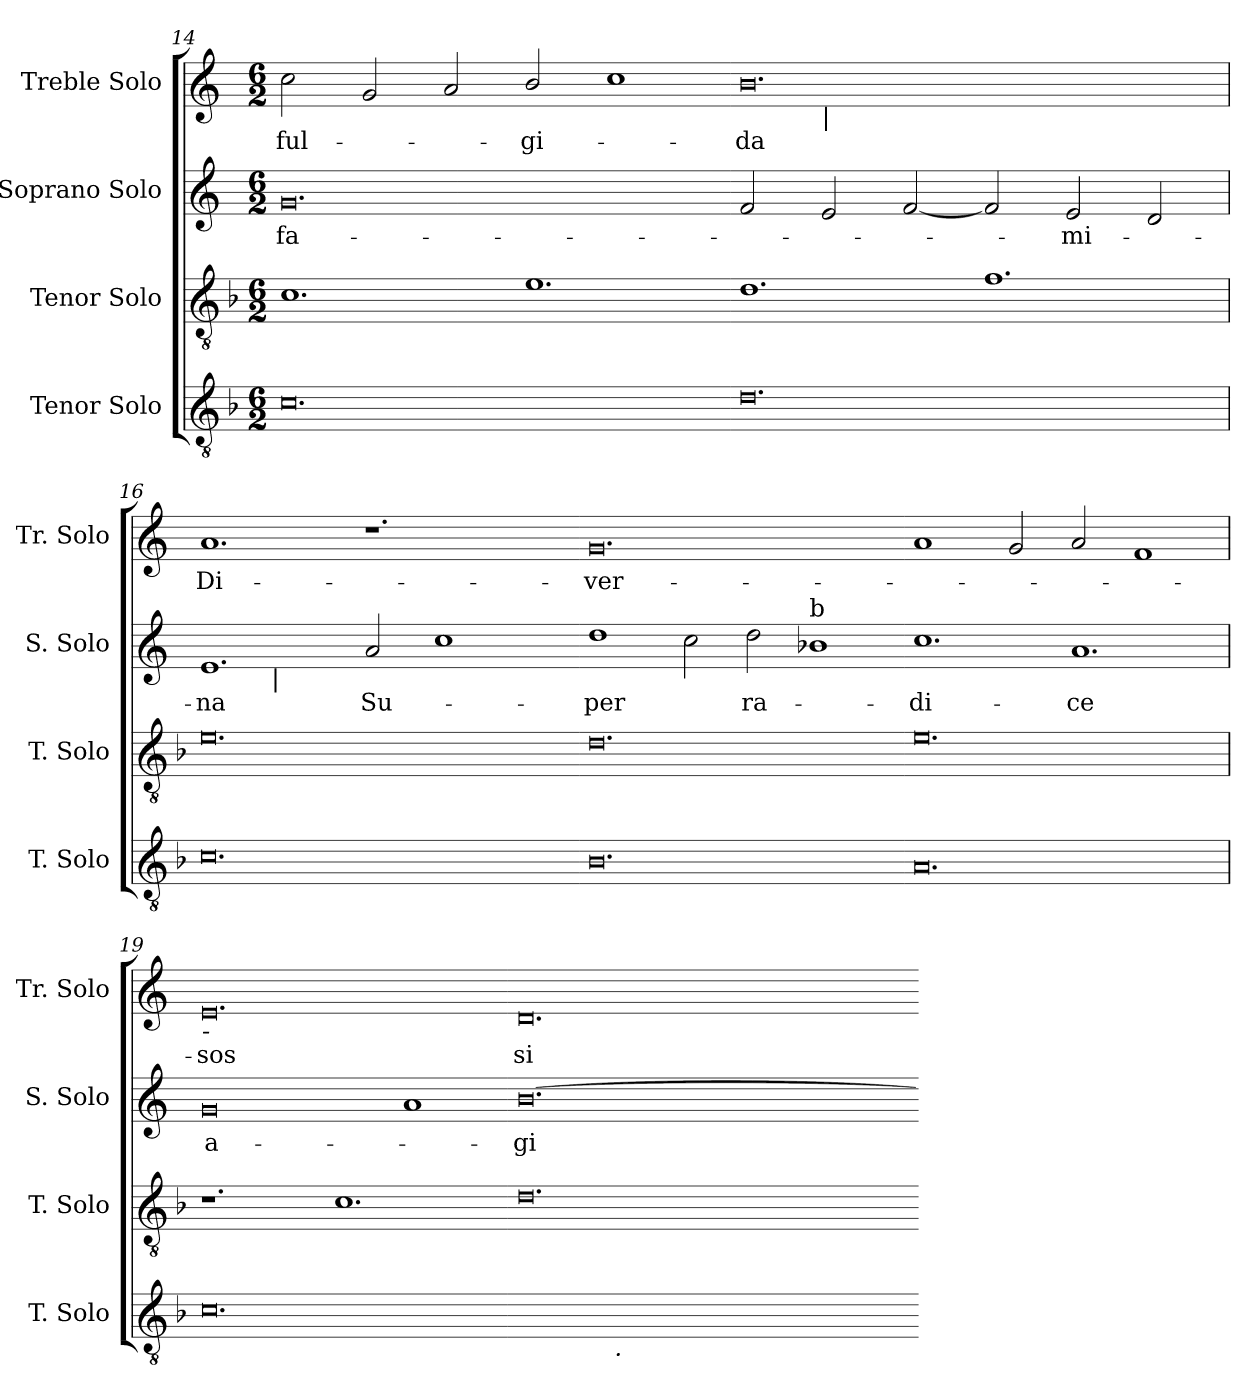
**kern	**kern	**kern	**text	**kern	**text
*part4	*part3	*part2	*part2	*part1	*part1
*staff4	*staff3	*staff2	*staff2	*staff1	*staff1
*I"Tenor Solo	*I"Tenor Solo	*I"Soprano Solo	*	*I"Treble Solo	*
*I'T. Solo	*I'T. Solo	*I'S. Solo	*	*I'Tr. Solo	*
*clefGv2	*clefGv2	*clefG2	*	*clefG2	*
*ITrd7c12	*ITrd7c12	*	*	*	*
*k[b-]	*k[b-]	*k[]	*	*k[]	*
*F:	*F:	*C:	*	*C:	*
*M6/2	*M6/2	*M6/2	*	*M6/2	*
=14	=14	=14	=14	=14	=14
!	!	!	!LO:LY:b:color=#000000	!	!
!	!	!	!	!	!LO:LY:b:color=#000000
0.Ci	1.Ci	0.gi	-fa-	2cci\	-ful-
.	.	.	.	2gi/	.
.	.	.	.	2ai/	.
!	!	!	!	!	!LO:LY:b:color=#000000
.	1.Ei	.	.	2bi/	-gi-
.	.	.	.	1cci	.
=15-	=15-	=15-	=15-	=15-	=15-
!	!	!	!	!	!LO:LY:b:color=#000000
*	*	*	*	*^	*
0.Di	1.Di	2fi/	.	0.bi	2ryy	-da
!	!	!	!	!	!LO:TX:b:i:t=|	!
.	.	2ei/	.	.	1ryy	.
.	.	[<2fi/	.	.	.	.
.	1.Fi	2fi/]	.	.	1.ryy	.
!	!	!	!LO:LY:b:color=#000000	!	!	!
.	.	2ei/	-mi-	.	.	.
.	.	2di/	.	.	.	.
*	*	*	*	*v	*v	*
=16	=16	=16	=16	=16	=16
*	*	*	*	*^	*
!	!	!	!LO:LY:b:color=#000000	!	!	!
*	*	*	*	*v	*v	*
*	*	*	*	*^	*
!	!	!	!	!	!	!LO:LY:b:color=#000000
*	*	*^	*	*v	*v	*
0.Ci	0.Ei	1.ei	2ryy	-na	1.ai	Di-
.	.	.	64ryy	.	.	.
!	!	!	!LO:TX:b:i:t=|	!	!	!
.	.	.	1ryy	.	.	.
!	!	!	!	!LO:LY:b:color=#000000	!	!
.	.	2ai/	.	Su-	1.r	.
.	.	.	1ryy	.	.	.
.	.	1cci	.	.	.	.
.	.	.	4ryy	.	.	.
.	.	.	8...ryy	.	.	.
*	*	*v	*v	*	*	*
=17-	=17-	=17-	=17-	=17-	=17-
*	*	*^	*	*	*
!	!	!	!	!LO:LY:b:color=#000000	!	!
*	*	*v	*v	*	*	*
*	*	*^	*	*	*
!	!	!	!	!	!	!LO:LY:b:color=#000000
*	*	*v	*v	*	*	*
0.BB-i	0.Di	1ddi	-per	0.gi	-ver-
.	.	2cci\	.	.	.
!	!	!	!LO:LY:b:color=#000000	!	!
.	.	2ddi\	ra-	.	.
!	!	!LO:TX:a:t=b	!	!	!
.	.	1b-i	.	.	.
=18-	=18-	=18-	=18-	=18-	=18-
!	!	!	!LO:LY:b:color=#000000	!	!
0.AAi	0.Ei	1.cci	-di-	1ai	.
.	.	.	.	2gi/	.
!	!	!	!LO:LY:b:color=#000000	!	!
.	.	1.ai	-ce	2ai/	.
.	.	.	.	1fi	.
!!LO:LB:g=z
=19	=19	=19	=19	=19	=19
!	!	!	!LO:LY:b:color=#000000	!	!
!	!	!	!	!LO:TX:b:i:t=-	!
!	!	!	!	!	!LO:LY:b:color=#000000
0.Ci	1.r	0gi	a-	0.ei	-sos
.	1.Ci	.	.	.	.
.	.	1ai	.	.	.
=20-	=20-	=20-	=20-	=20-	=20-
!	!	!	!LO:LY:b:color=#000000	!	!
!	!	!	!	!	!LO:LY:b:color=#000000
*^	*	*	*	*	*
[<0.GGiyy	2ryy	0.Di	[<0.bi	-gi-	0.di	si-
.	16ryy	.	.	.	.	.
.	128...ryy	.	.	.	.	.
!	!LO:TX:b:i:t=.	!	!	!	!	!
.	1ryy	.	.	.	.	.
.	1ryy	.	.	.	.	.
.	4ryy	.	.	.	.	.
.	8ryy	.	.	.	.	.
.	32ryy	.	.	.	.	.
.	64ryy	.	.	.	.	.
.	1024ryy	.	.	.	.	.
*v	*v	*	*	*	*	*
=-	=-	=-	=-	=-	=-
*-	*-	*-	*-	*-	*-
